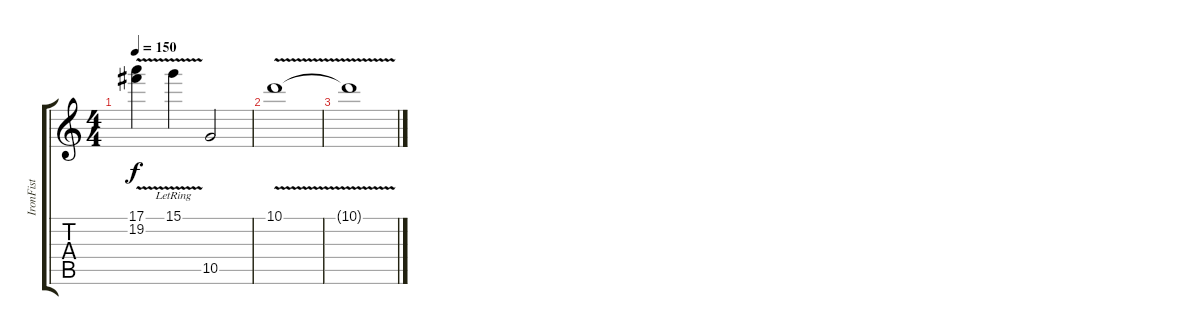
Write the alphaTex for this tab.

\track ("IronFist" "IronFist") {instrument acousticguitarsteel}
\staff {score tabs}
\tuning (E4 B3 G3 D3 A2 E2) {hide}
\ts (4 4)
\tempo 150
\clef g2
\ks c
(17.1{v} 19.2{v}).4{dy f} 15.1{v lr}.4 10.5.2 |
10.1{v}.1 |
10.1{t}.1
